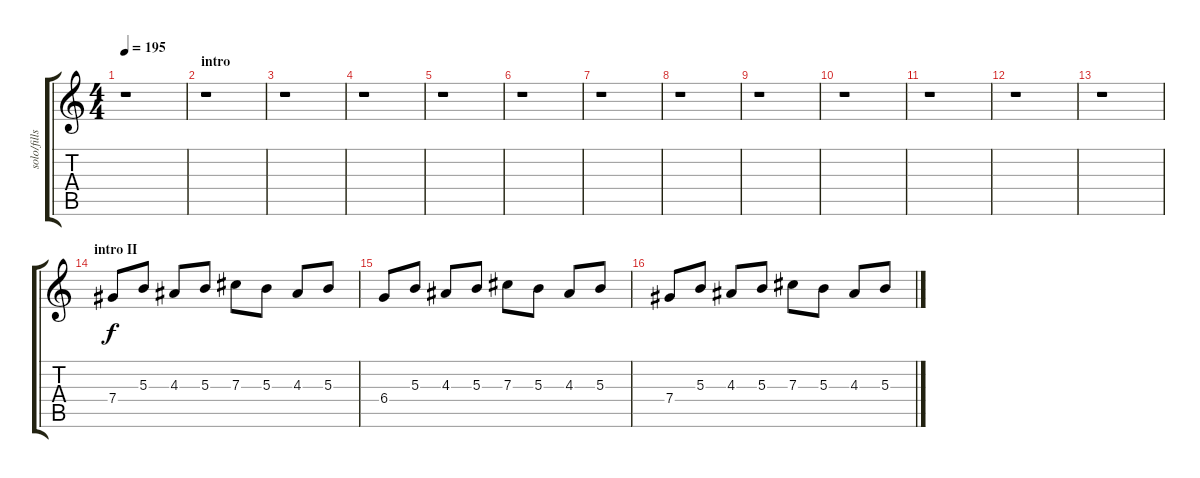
\track ("solo/fills" "solo/fills") {instrument overdrivenguitar}
\staff {score tabs}
\tuning (Eb4 Bb3 Gb3 Db3 Ab2 Eb2) {hide}
\ts (4 4)
\tempo 195
\clef g2
\ks c
r.1{dy f instrument overdrivenguitar} |
\section ("" "intro")
r.1 |
r.1 |
r.1 |
r.1 |
r.1 |
r.1 |
r.1 |
r.1 |
r.1 |
r.1 |
r.1 |
r.1 |
\section ("" "intro II")
7.4.8 5.3.8 4.3.8 5.3.8 7.3.8 5.3.8 4.3.8 5.3.8 |
6.4.8 5.3.8 4.3.8 5.3.8 7.3.8 5.3.8 4.3.8 5.3.8 |
7.4.8 5.3.8 4.3.8 5.3.8 7.3.8 5.3.8 4.3.8 5.3.8
